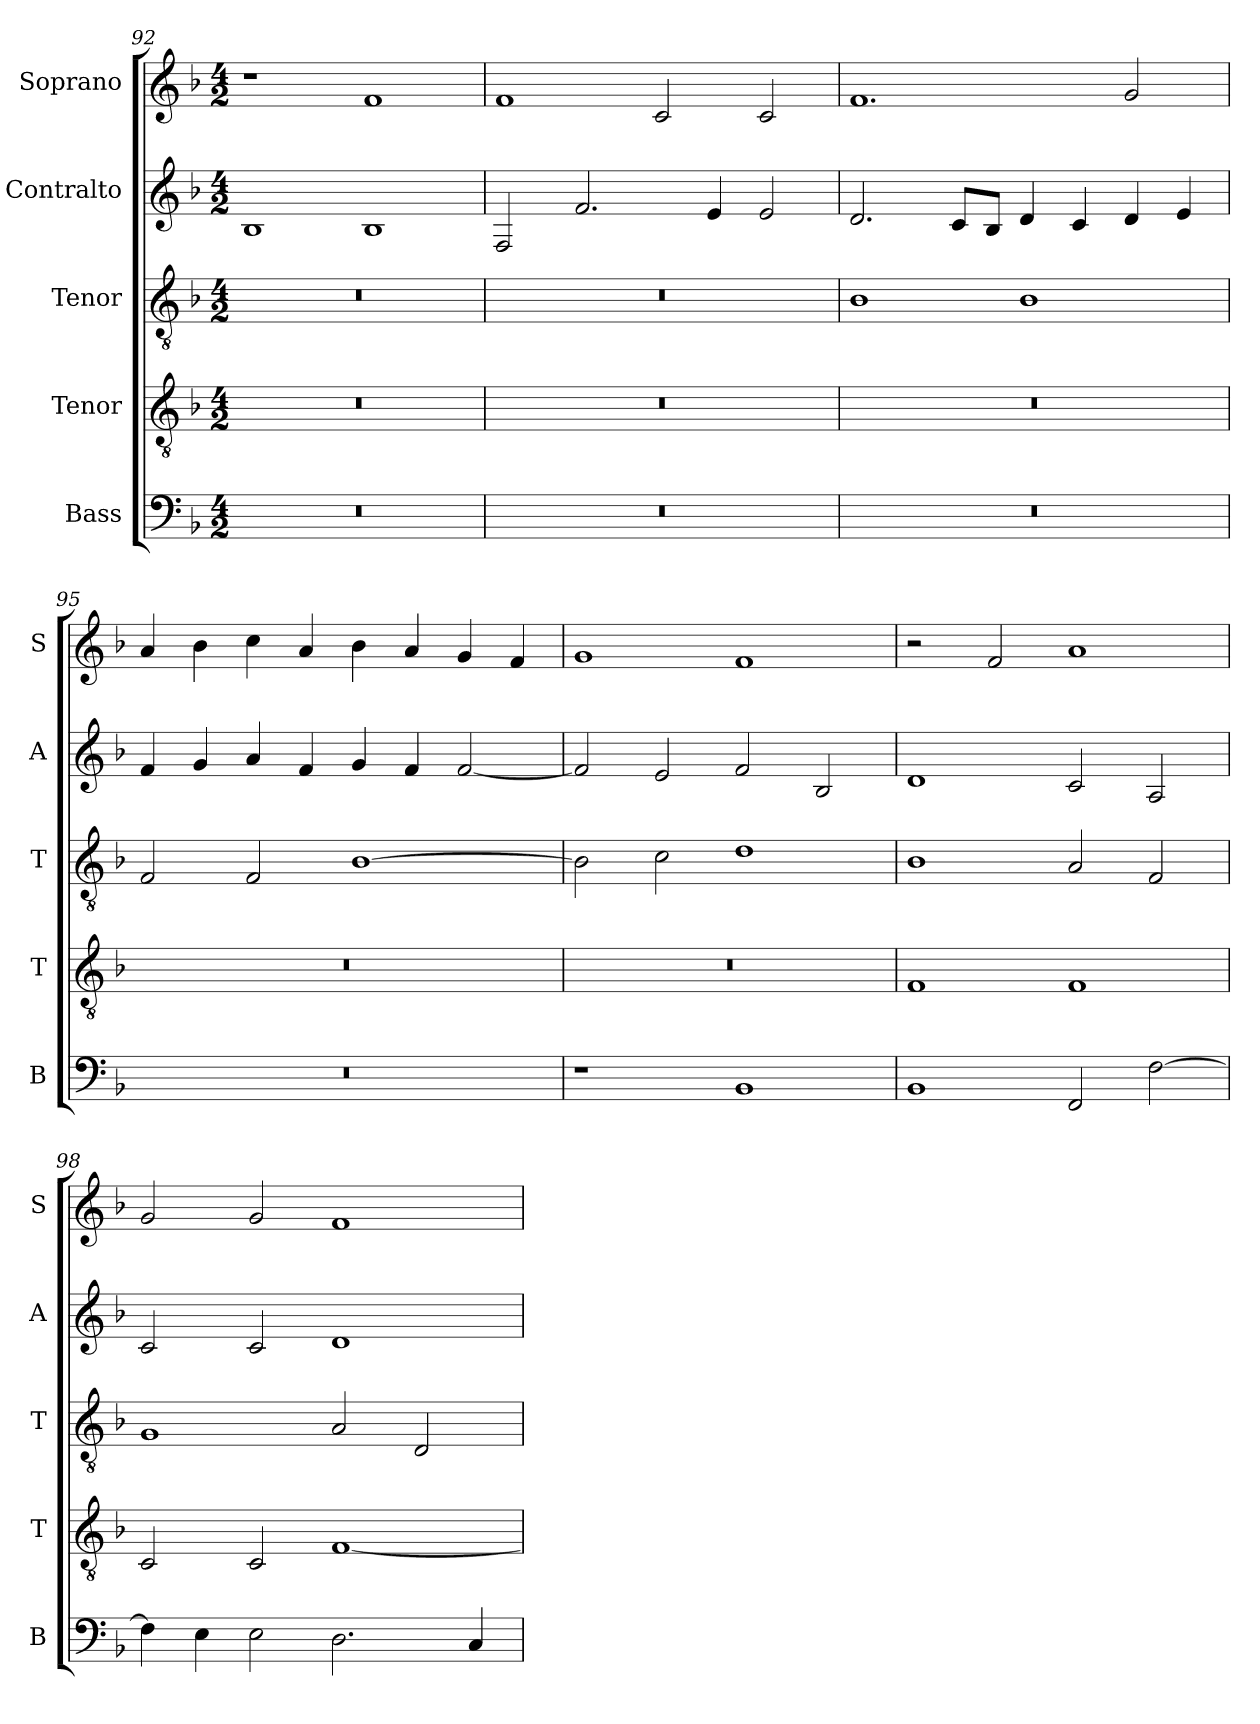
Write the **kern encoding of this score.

**kern	**kern	**kern	**kern	**kern
*part5	*part4	*part3	*part2	*part1
*staff5	*staff4	*staff3	*staff2	*staff1
*I"Bass	*I"Tenor	*I"Tenor	*I"Contralto	*I"Soprano
*I'B	*I'T	*I'T	*I'A	*I'S
*clefF4	*clefGv2	*clefGv2	*clefG2	*clefG2
*k[b-]	*k[b-]	*k[b-]	*k[b-]	*k[b-]
*F:ion	*F:ion	*F:ion	*F:ion	*F:ion
*M4/2	*M4/2	*M4/2	*M4/2	*M4/2
=92	=92	=92	=92	=92
0r	0r	0r	1B-	1r
.	.	.	1B-	1f
=93	=93	=93	=93	=93
0r	0r	0r	2F	1f
.	.	.	2.f	.
.	.	.	.	2c
.	.	.	4e	.
.	.	.	2e	2c
=94	=94	=94	=94	=94
0r	0r	1B-	2.d	1.f
.	.	.	8c/L	.
.	.	.	8B-/J	.
.	.	1B-	4d	.
.	.	.	4c	.
.	.	.	4d	2g
.	.	.	4e	.
=95	=95	=95	=95	=95
0r	0r	2F	4f	4a
.	.	.	4g	4b-
.	.	2F	4a	4cc
.	.	.	4f	4a
.	.	[1B-	4g	4b-
.	.	.	4f	4a
.	.	.	[2f	4g
.	.	.	.	4f
=96	=96	=96	=96	=96
1r	0r	2B-]	2f]	1g
.	.	2c	2e	.
1BB-	.	1d	2f	1f
.	.	.	2B-	.
=97	=97	=97	=97	=97
1BB-	1F	1B-	1d	2r
.	.	.	.	2f
2FF	1F	2A	2c	1a
[2F	.	2F	2A	.
=98	=98	=98	=98	=98
4F]	2C	1G	2c	2g
4E	.	.	.	.
2E	2C	.	2c	2g
2.D	[1F	2A	1d	1f
.	.	2D	.	.
4C	.	.	.	.
=	=	=	=	=
*-	*-	*-	*-	*-
